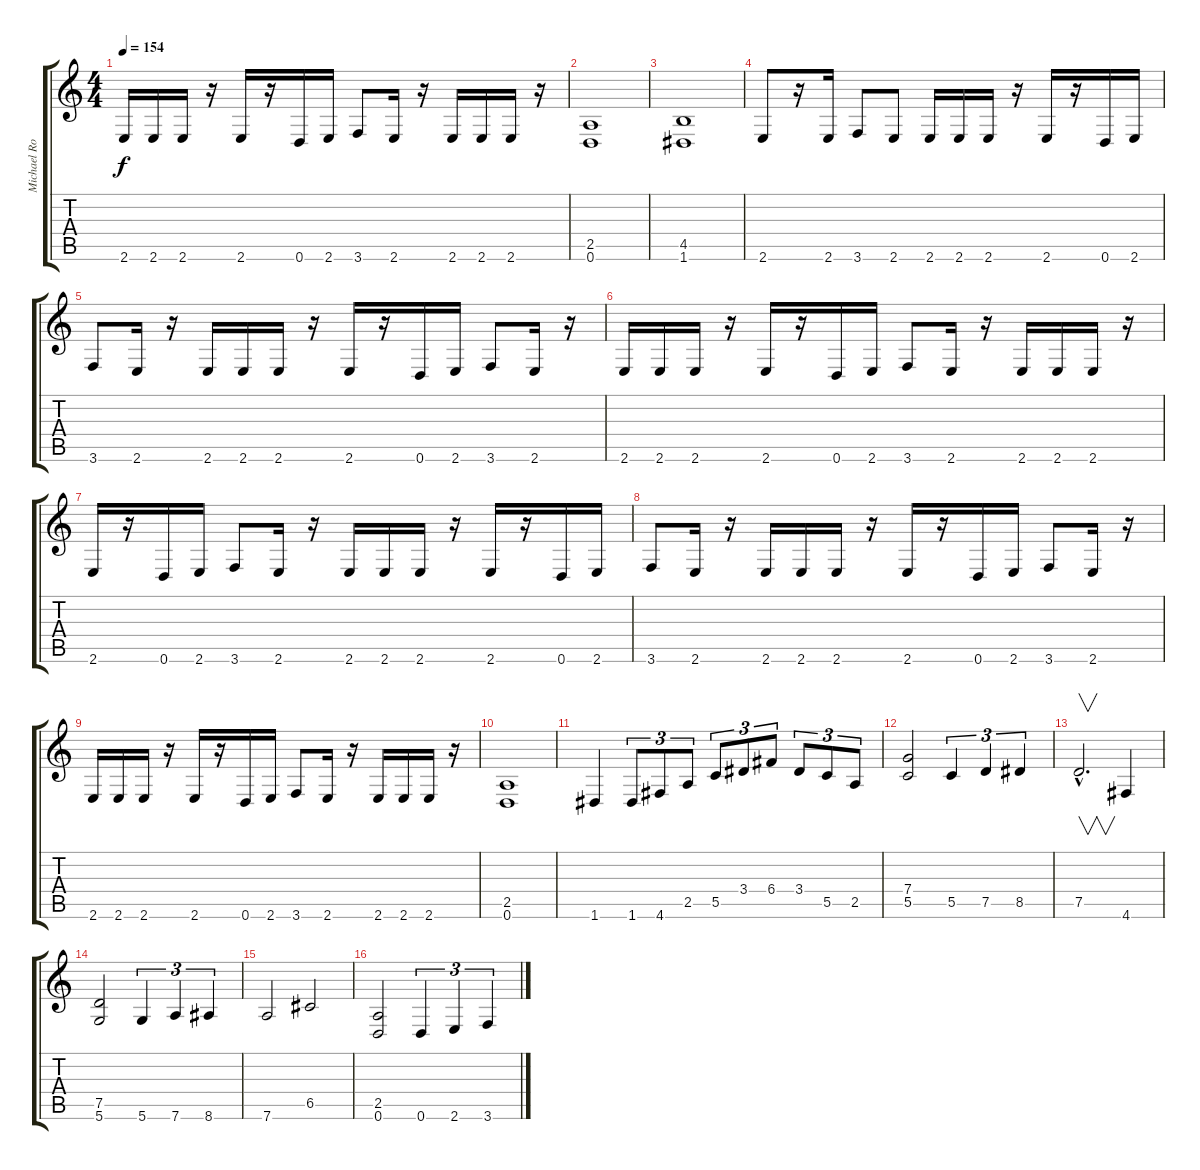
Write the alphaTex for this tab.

\track ("Michael Romeo" "Michael Ro") {instrument distortionguitar}
\staff {score tabs}
\tuning (D4 A3 F3 C3 G2 D2) {hide}
\ts (4 4)
\tempo 154
\clef g2
\ks c
2.6.16{dy f} 2.6.16 2.6.16 r.16 2.6.16 r.16 0.6.16 2.6.16 3.6.8 2.6.16 r.16 2.6.16 2.6.16 2.6.16 r.16 |
(2.5 0.6).1 |
(4.5 1.6).1 |
2.6.8 r.16 2.6.16 3.6.8 2.6.8 2.6.16 2.6.16 2.6.16 r.16 2.6.16 r.16 0.6.16 2.6.16 |
3.6.8 2.6.16 r.16 2.6.16 2.6.16 2.6.16 r.16 2.6.16 r.16 0.6.16 2.6.16 3.6.8 2.6.16 r.16 |
2.6.16 2.6.16 2.6.16 r.16 2.6.16 r.16 0.6.16 2.6.16 3.6.8 2.6.16 r.16 2.6.16 2.6.16 2.6.16 r.16 |
2.6.16 r.16 0.6.16 2.6.16 3.6.8 2.6.16 r.16 2.6.16 2.6.16 2.6.16 r.16 2.6.16 r.16 0.6.16 2.6.16 |
3.6.8 2.6.16 r.16 2.6.16 2.6.16 2.6.16 r.16 2.6.16 r.16 0.6.16 2.6.16 3.6.8 2.6.16 r.16 |
2.6.16 2.6.16 2.6.16 r.16 2.6.16 r.16 0.6.16 2.6.16 3.6.8 2.6.16 r.16 2.6.16 2.6.16 2.6.16 r.16 |
(2.5 0.6).1 |
1.6.4 1.6.8{tu (3 2)} 4.6.8{tu (3 2)} 2.5.8{tu (3 2)} 5.5.8{tu (3 2)} 3.4.8{tu (3 2)} 6.4.8{tu (3 2)} 3.4.8{tu (3 2)} 5.5.8{tu (3 2)} 2.5.8{tu (3 2)} |
(7.4 5.5).2 5.5.4{tu (3 2)} 7.5.4{tu (3 2)} 8.5.4{tu (3 2)} |
7.5{hac}.2{v d} 4.6.4 |
(7.5 5.6).2 5.6.4{tu (3 2)} 7.6.4{tu (3 2)} 8.6.4{tu (3 2)} |
7.6.2 6.5.2 |
(2.5 0.6).2 0.6.4{tu (3 2)} 2.6.4{tu (3 2)} 3.6.4{tu (3 2)}
